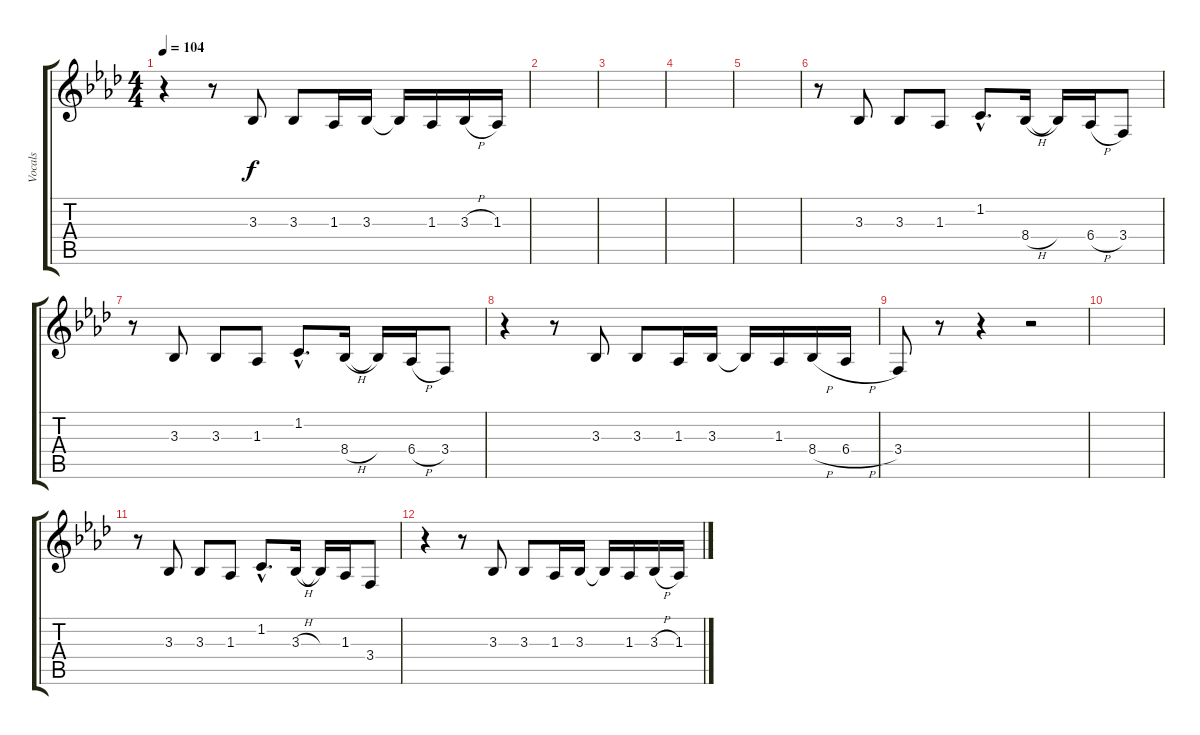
\track ("Vocals" "Vocals") {instrument lead6voice}
\staff {score tabs}
\tuning (E4 B3 G3 D3 A2 E2) {hide}
\ts (4 4)
\tempo 104
\clef g2
\ks ab
r.4{dy f} r.8 3.3.8 3.3.8 1.3.16 3.3.16 3.3{t}.16 1.3.16 3.3{h}.16 1.3.16 |
|
|
|
|
r.8 3.3.8 3.3.8 1.3.8 1.2{hac}.8{d} 8.4{h}.16 8.4{t}.16 6.4{h}.16 3.4.8 |
r.8 3.3.8 3.3.8 1.3.8 1.2{hac}.8{d} 8.4{h}.16 8.4{t}.16 6.4{h}.16 3.4.8 |
r.4 r.8 3.3.8 3.3.8 1.3.16 3.3.16 3.3{t}.16 1.3.16 8.4{h}.16 6.4{h}.16 |
3.4.8 r.8 r.4 r.2 |
|
r.8 3.3.8 3.3.8 1.3.8 1.2{hac}.8{d} 3.3{h}.16 3.3{t}.16 1.3.16 3.4.8 |
r.4 r.8 3.3.8 3.3.8 1.3.16 3.3.16 3.3{t}.16 1.3.16 3.3{h}.16 1.3.16
